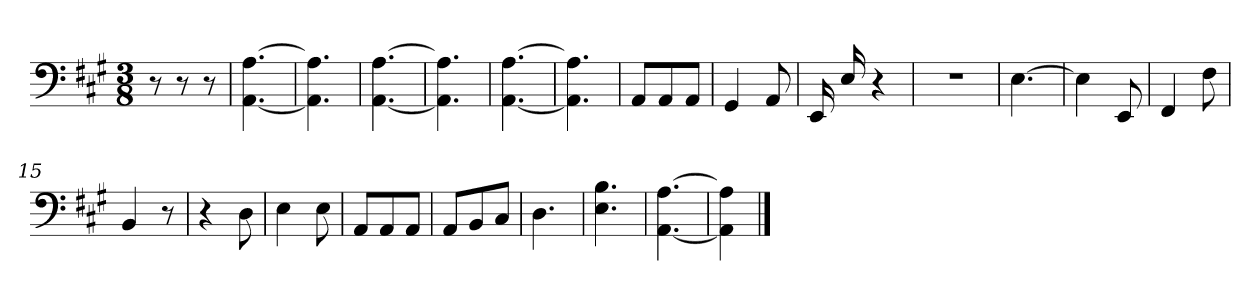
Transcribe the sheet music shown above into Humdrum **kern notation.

**kern
*part1
*staff1
*clefF4
*k[f#c#g#]
*M3/8
=1
8r
8r
8r
=2
[4.AA\ [4.A\
=3
4.AA]\ 4.A]\
=4
[4.AA\ [4.A\
=5
4.AA]\ 4.A]\
=6
[4.AA\ [4.A\
=7
4.AA]\ 4.A]\
=8
8AA/L
8AA/
8AA/J
=9
4GG#/
8AA/
=10
16EE/
16E/
4r
=11
4.r
=12
[4.E\
=13
4E\]
8EE/
=14
4FF#/
8F#\
=15
4BB/
8r
=16
4r
8D\
=17
4E\
8E\
=18
8AA/L
8AA/
8AA/J
=19
8AA/L
8BB/
8C#/J
=20
4.D\
=21
4.E\ 4.B\
=22
[4.AA\ [4.A\
=23
4AA]\ 4A]\
==
*-
